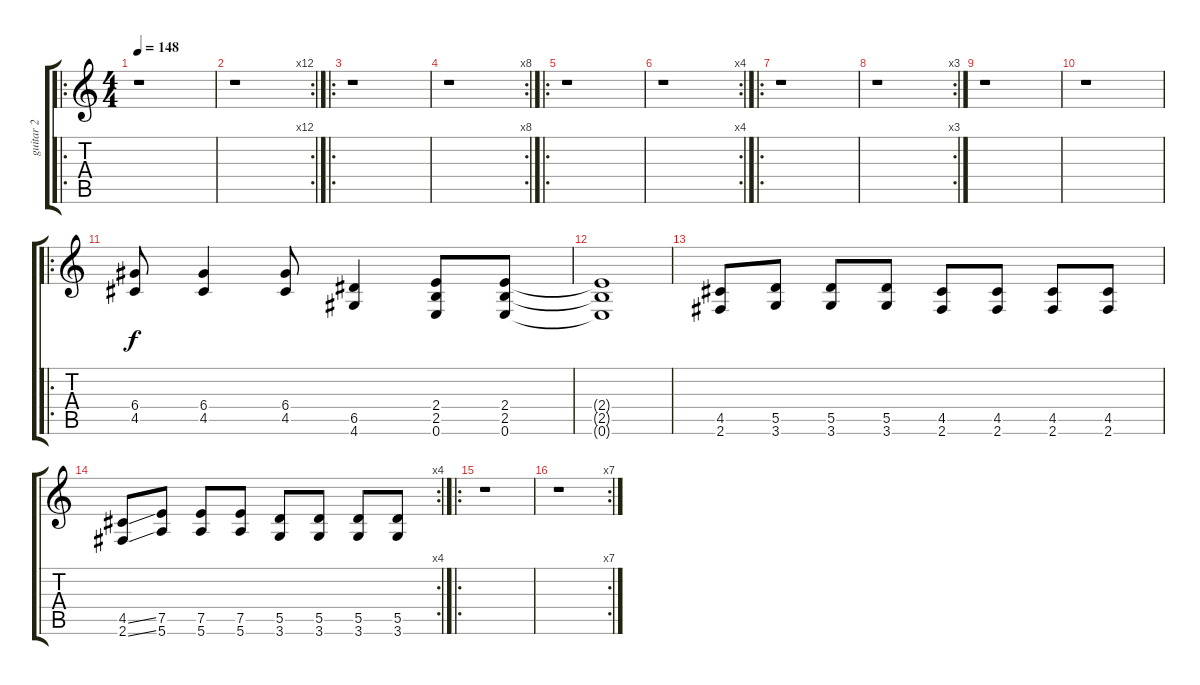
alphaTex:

\track ("guitar 2" "guitar 2") {instrument distortionguitar}
\staff {score tabs}
\tuning (E4 B3 G3 D3 A2 E2) {hide}
\ro
\ts (4 4)
\tempo 148
\clef g2
\ks c
r.1{dy f instrument distortionguitar} |
\rc 12
r.1 |
\ro
r.1 |
\rc 8
r.1 |
\ro
r.1 |
\rc 4
r.1 |
\ro
r.1 |
\rc 3
r.1 |
r.1 |
r.1 |
\ro
(6.4 4.5).8 (6.4 4.5).4 (6.4 4.5).8 (6.5 4.6).4 (2.4 2.5 0.6).8 (2.4 2.5 0.6).8 |
(2.4{t} 2.5{t} 0.6{t}).1 |
(4.5 2.6).8 (5.5 3.6).8 (5.5 3.6).8 (5.5 3.6).8 (4.5 2.6).8 (4.5 2.6).8 (4.5 2.6).8 (4.5 2.6).8 |
\rc 4
(4.5{ss} 2.6{ss}).8 (7.5 5.6).8 (7.5 5.6).8 (7.5 5.6).8 (5.5 3.6).8 (5.5 3.6).8 (5.5 3.6).8 (5.5 3.6).8 |
\ro
r.1 |
\rc 7
r.1
